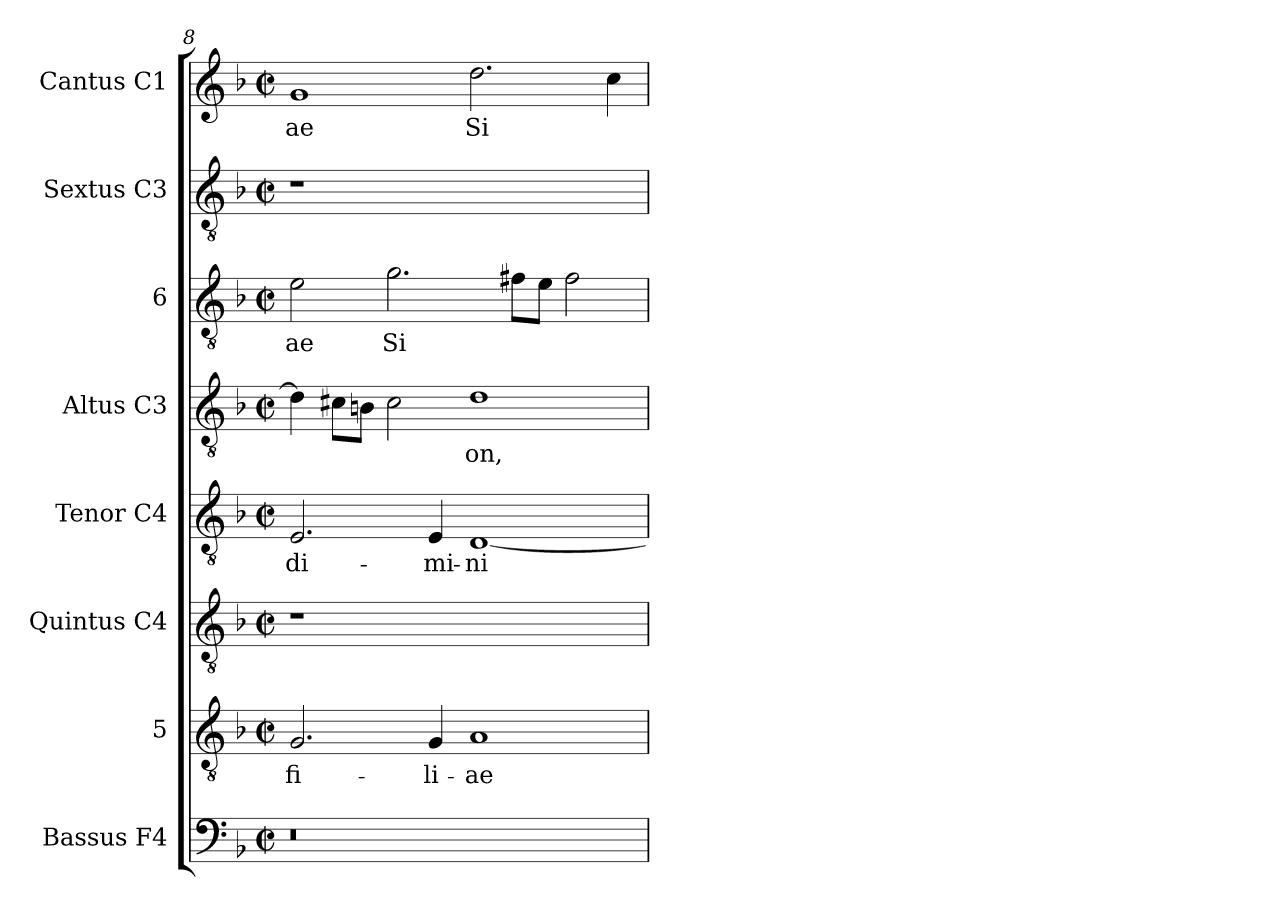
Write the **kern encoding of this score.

**kern	**kern	**text	**kern	**kern	**text	**kern	**text	**kern	**text	**kern	**kern	**text
*part8	*part7	*part7	*part6	*part5	*part5	*part4	*part4	*part3	*part3	*part2	*part1	*part1
*staff8	*staff7	*staff7	*staff6	*staff5	*staff5	*staff4	*staff4	*staff3	*staff3	*staff2	*staff1	*staff1
*I"Bassus  F4	*I"5	*	*I"Quintus  C4	*I"Tenor  C4	*	*I"Altus  C3	*	*I"6	*	*I"Sextus  C3	*I"Cantus  C1	*
*I'B	*	*	*	*I'T	*	*I'A	*	*	*	*	*I'C	*
*clefF4	*clefGv2	*	*clefGv2	*clefGv2	*	*clefGv2	*	*clefGv2	*	*clefGv2	*clefG2	*
*k[b-]	*k[b-]	*	*k[b-]	*k[b-]	*	*k[b-]	*	*k[b-]	*	*k[b-]	*k[b-]	*
*F:	*F:	*	*F:	*F:	*	*F:	*	*F:	*	*F:	*F:	*
*M2/2	*M2/2	*	*M2/2	*M2/2	*	*M2/2	*	*M2/2	*	*M2/2	*M2/2	*
*met(c|)	*met(c|)	*	*met(c|)	*met(c|)	*	*met(c|)	*	*met(c|)	*	*met(c|)	*met(c|)	*
=8	=8	=8	=8	=8	=8	=8	=8	=8	=8	=8	=8	=8
!	!	!LO:LY:b:cj	!	!	!LO:LY:b:cj	!	!LO:LY:b:cj	!	!LO:LY:b	!	!	!LO:LY:b:cj
0r	2.G/	fi-	1r	2.E/	-di-	4d\]	--	2e\	-ae	1r	1g	-ae
!	!	!	!	!	!	!	!LO:LY:b:cj	!	!	!	!	!
.	.	.	.	.	.	8c#X\L	--	.	.	.	.	.
!	!	!	!	!	!	!	!LO:LY:b:cj	!	!	!	!	!
.	.	.	.	.	.	8Bn\J	--	.	.	.	.	.
!	!	!	!	!	!	!	!LO:LY:b:cj	!	!LO:LY:b	!	!	!
.	.	.	.	.	.	2c#\	--	2.g\	Si-	.	.	.
!	!	!LO:LY:b:cj	!	!	!LO:LY:b:cj	!	!	!	!	!	!	!
.	4G/	-li-	.	4E/	-mi-	.	.	.	.	.	.	.
!	!	!LO:LY:b:cj	!	!	!LO:LY:b:cj	!	!LO:LY:b:cj	!	!	!	!	!LO:LY:b:cj
.	1A	-ae	1ryy	[<1D	-ni	1d	-on,	.	.	1ryy	2.dd\	Si-
!	!	!	!	!	!	!	!	!	!LO:LY:b	!	!	!
.	.	.	.	.	.	.	.	8f#X\L	--	.	.	.
!	!	!	!	!	!	!	!	!	!LO:LY:b	!	!	!
.	.	.	.	.	.	.	.	8e\J	--	.	.	.
!	!	!	!	!	!	!	!	!	!LO:LY:b	!	!	!
.	.	.	.	.	.	.	.	2f#\	--	.	.	.
!	!	!	!	!	!	!	!	!	!	!	!	!LO:LY:b:cj
.	.	.	.	.	.	.	.	.	.	.	4cc\	--
=	=	=	=	=	=	=	=	=	=	=	=	=
*-	*-	*-	*-	*-	*-	*-	*-	*-	*-	*-	*-	*-
